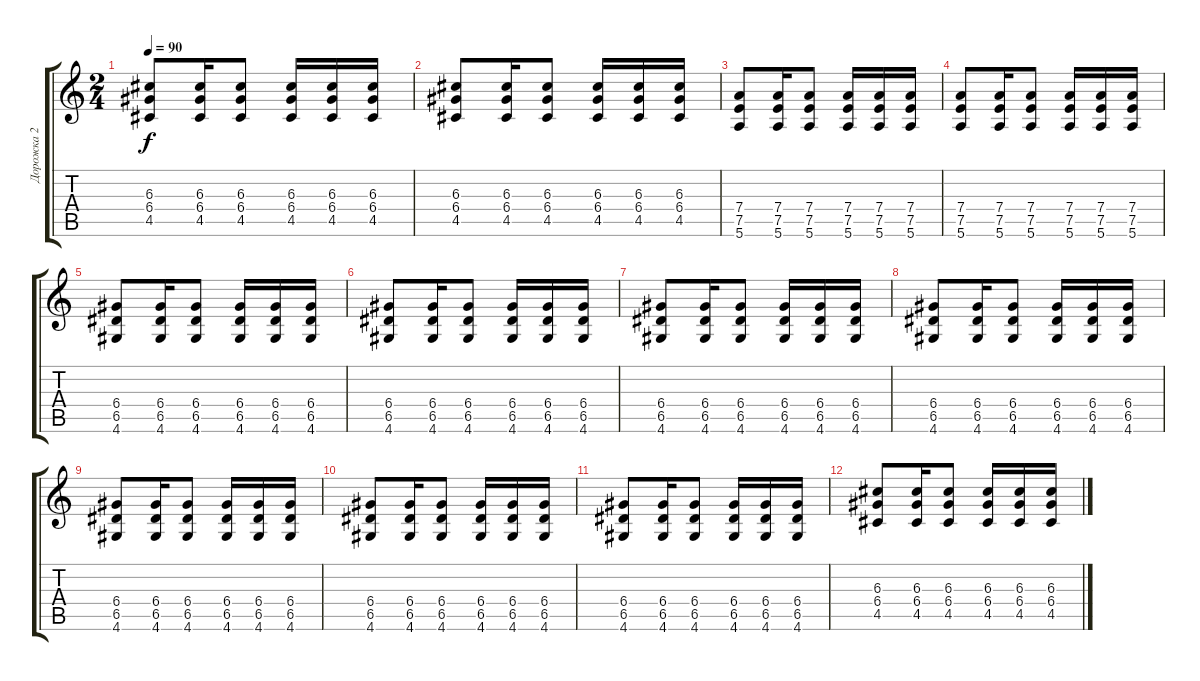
\track ("Дорожка 2" "Дорожка 2") {instrument electricbassfinger}
\staff {score tabs}
\tuning (E4 B3 G3 D3 A2 E2) {hide}
\ts (2 4)
\tempo 90
\clef g2
\ks c
(6.3 6.4 4.5).8{dy f} (6.3 6.4 4.5).16 (6.3 6.4 4.5).8 (6.3 6.4 4.5).16 (6.3 6.4 4.5).16 (6.3 6.4 4.5).16 |
(6.3 6.4 4.5).8 (6.3 6.4 4.5).16 (6.3 6.4 4.5).8 (6.3 6.4 4.5).16 (6.3 6.4 4.5).16 (6.3 6.4 4.5).16 |
(7.4 7.5 5.6).8 (7.4 7.5 5.6).16 (7.4 7.5 5.6).8 (7.4 7.5 5.6).16 (7.4 7.5 5.6).16 (7.4 7.5 5.6).16 |
(7.4 7.5 5.6).8 (7.4 7.5 5.6).16 (7.4 7.5 5.6).8 (7.4 7.5 5.6).16 (7.4 7.5 5.6).16 (7.4 7.5 5.6).16 |
(6.4 6.5 4.6).8 (6.4 6.5 4.6).16 (6.4 6.5 4.6).8 (6.4 6.5 4.6).16 (6.4 6.5 4.6).16 (6.4 6.5 4.6).16 |
(6.4 6.5 4.6).8 (6.4 6.5 4.6).16 (6.4 6.5 4.6).8 (6.4 6.5 4.6).16 (6.4 6.5 4.6).16 (6.4 6.5 4.6).16 |
(6.4 6.5 4.6).8 (6.4 6.5 4.6).16 (6.4 6.5 4.6).8 (6.4 6.5 4.6).16 (6.4 6.5 4.6).16 (6.4 6.5 4.6).16 |
(6.4 6.5 4.6).8 (6.4 6.5 4.6).16 (6.4 6.5 4.6).8 (6.4 6.5 4.6).16 (6.4 6.5 4.6).16 (6.4 6.5 4.6).16 |
(6.4 6.5 4.6).8 (6.4 6.5 4.6).16 (6.4 6.5 4.6).8 (6.4 6.5 4.6).16 (6.4 6.5 4.6).16 (6.4 6.5 4.6).16 |
(6.4 6.5 4.6).8 (6.4 6.5 4.6).16 (6.4 6.5 4.6).8 (6.4 6.5 4.6).16 (6.4 6.5 4.6).16 (6.4 6.5 4.6).16 |
(6.4 6.5 4.6).8 (6.4 6.5 4.6).16 (6.4 6.5 4.6).8 (6.4 6.5 4.6).16 (6.4 6.5 4.6).16 (6.4 6.5 4.6).16 |
(6.3 6.4 4.5).8 (6.3 6.4 4.5).16 (6.3 6.4 4.5).8 (6.3 6.4 4.5).16 (6.3 6.4 4.5).16 (6.3 6.4 4.5).16
